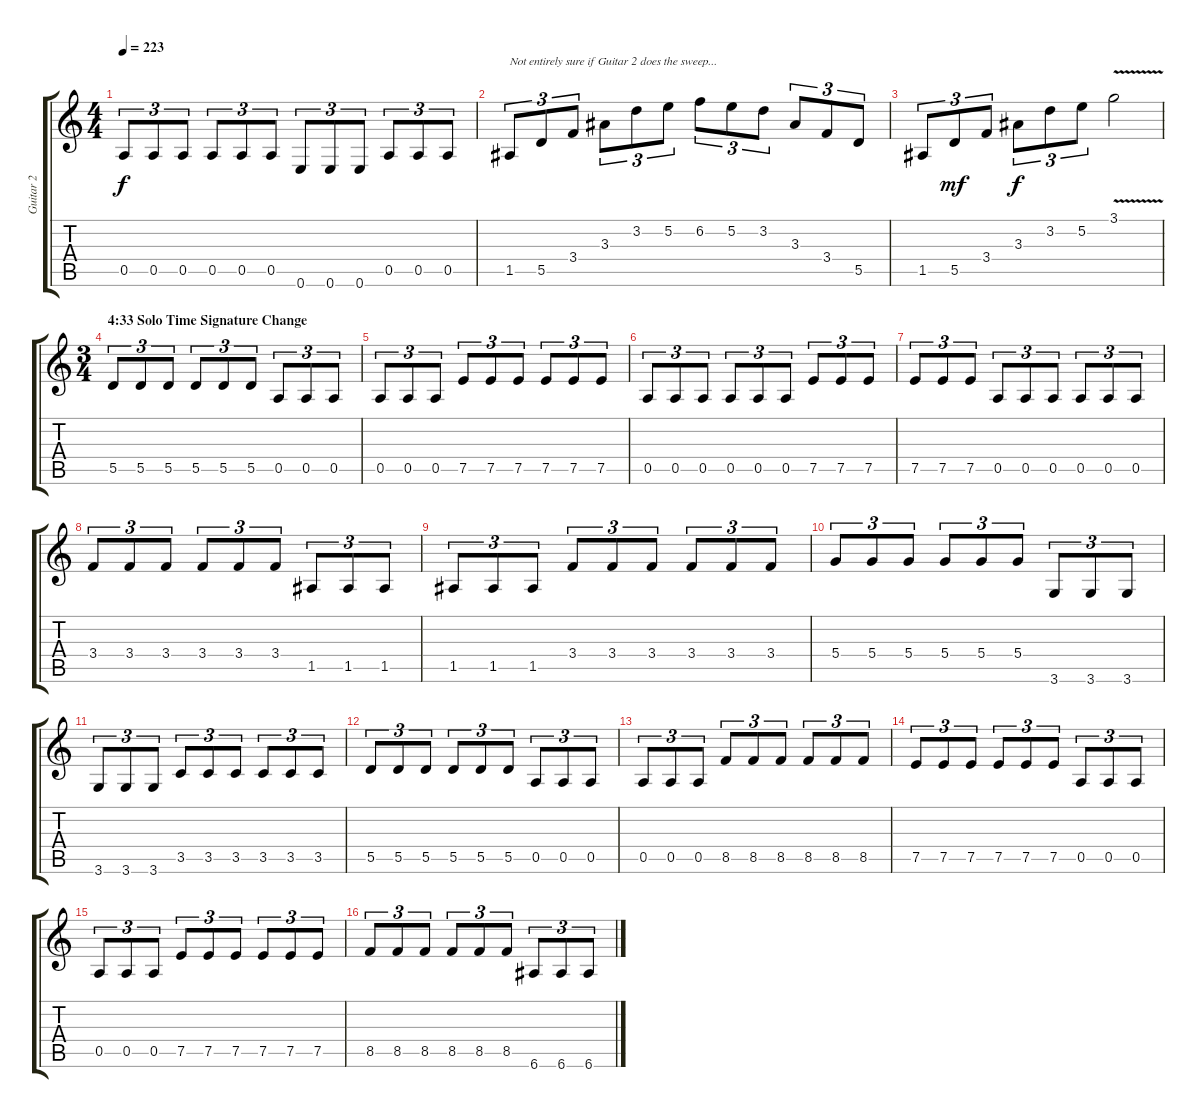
\track ("Guitar 2" "Guitar 2") {instrument distortionguitar}
\staff {score tabs}
\tuning (E4 B3 G3 D3 A2 E2) {hide}
\ts (4 4)
\tempo 223
\clef g2
\ks c
0.5.8{tu (3 2) dy f} 0.5.8{tu (3 2)} 0.5.8{tu (3 2)} 0.5.8{tu (3 2)} 0.5.8{tu (3 2)} 0.5.8{tu (3 2)} 0.6.8{tu (3 2)} 0.6.8{tu (3 2)} 0.6.8{tu (3 2)} 0.5.8{tu (3 2)} 0.5.8{tu (3 2)} 0.5.8{tu (3 2)} |
1.5.8{tu (3 2) txt "Not entirely sure if Guitar 2 does the sweep..."} 5.5.8{tu (3 2)} 3.4.8{tu (3 2)} 3.3.8{tu (3 2)} 3.2.8{tu (3 2)} 5.2.8{tu (3 2)} 6.2.8{tu (3 2)} 5.2.8{tu (3 2)} 3.2.8{tu (3 2)} 3.3.8{tu (3 2)} 3.4.8{tu (3 2)} 5.5.8{tu (3 2)} |
1.5.8{tu (3 2)} 5.5.8{tu (3 2) dy mf} 3.4.8{tu (3 2)} 3.3.8{tu (3 2) dy f} 3.2.8{tu (3 2)} 5.2.8{tu (3 2)} 3.1{v}.2 |
\ts (3 4)
\section ("" "4:33 Solo Time Signature Change")
5.5.8{tu (3 2)} 5.5.8{tu (3 2)} 5.5.8{tu (3 2)} 5.5.8{tu (3 2)} 5.5.8{tu (3 2)} 5.5.8{tu (3 2)} 0.5.8{tu (3 2)} 0.5.8{tu (3 2)} 0.5.8{tu (3 2)} |
0.5.8{tu (3 2)} 0.5.8{tu (3 2)} 0.5.8{tu (3 2)} 7.5.8{tu (3 2)} 7.5.8{tu (3 2)} 7.5.8{tu (3 2)} 7.5.8{tu (3 2)} 7.5.8{tu (3 2)} 7.5.8{tu (3 2)} |
0.5.8{tu (3 2)} 0.5.8{tu (3 2)} 0.5.8{tu (3 2)} 0.5.8{tu (3 2)} 0.5.8{tu (3 2)} 0.5.8{tu (3 2)} 7.5.8{tu (3 2)} 7.5.8{tu (3 2)} 7.5.8{tu (3 2)} |
7.5.8{tu (3 2)} 7.5.8{tu (3 2)} 7.5.8{tu (3 2)} 0.5.8{tu (3 2)} 0.5.8{tu (3 2)} 0.5.8{tu (3 2)} 0.5.8{tu (3 2)} 0.5.8{tu (3 2)} 0.5.8{tu (3 2)} |
3.4.8{tu (3 2)} 3.4.8{tu (3 2)} 3.4.8{tu (3 2)} 3.4.8{tu (3 2)} 3.4.8{tu (3 2)} 3.4.8{tu (3 2)} 1.5.8{tu (3 2)} 1.5.8{tu (3 2)} 1.5.8{tu (3 2)} |
1.5.8{tu (3 2)} 1.5.8{tu (3 2)} 1.5.8{tu (3 2)} 3.4.8{tu (3 2)} 3.4.8{tu (3 2)} 3.4.8{tu (3 2)} 3.4.8{tu (3 2)} 3.4.8{tu (3 2)} 3.4.8{tu (3 2)} |
5.4.8{tu (3 2)} 5.4.8{tu (3 2)} 5.4.8{tu (3 2)} 5.4.8{tu (3 2)} 5.4.8{tu (3 2)} 5.4.8{tu (3 2)} 3.6.8{tu (3 2)} 3.6.8{tu (3 2)} 3.6.8{tu (3 2)} |
3.6.8{tu (3 2)} 3.6.8{tu (3 2)} 3.6.8{tu (3 2)} 3.5.8{tu (3 2)} 3.5.8{tu (3 2)} 3.5.8{tu (3 2)} 3.5.8{tu (3 2)} 3.5.8{tu (3 2)} 3.5.8{tu (3 2)} |
5.5.8{tu (3 2)} 5.5.8{tu (3 2)} 5.5.8{tu (3 2)} 5.5.8{tu (3 2)} 5.5.8{tu (3 2)} 5.5.8{tu (3 2)} 0.5.8{tu (3 2)} 0.5.8{tu (3 2)} 0.5.8{tu (3 2)} |
0.5.8{tu (3 2)} 0.5.8{tu (3 2)} 0.5.8{tu (3 2)} 8.5.8{tu (3 2)} 8.5.8{tu (3 2)} 8.5.8{tu (3 2)} 8.5.8{tu (3 2)} 8.5.8{tu (3 2)} 8.5.8{tu (3 2)} |
7.5.8{tu (3 2)} 7.5.8{tu (3 2)} 7.5.8{tu (3 2)} 7.5.8{tu (3 2)} 7.5.8{tu (3 2)} 7.5.8{tu (3 2)} 0.5.8{tu (3 2)} 0.5.8{tu (3 2)} 0.5.8{tu (3 2)} |
0.5.8{tu (3 2)} 0.5.8{tu (3 2)} 0.5.8{tu (3 2)} 7.5.8{tu (3 2)} 7.5.8{tu (3 2)} 7.5.8{tu (3 2)} 7.5.8{tu (3 2)} 7.5.8{tu (3 2)} 7.5.8{tu (3 2)} |
8.5.8{tu (3 2)} 8.5.8{tu (3 2)} 8.5.8{tu (3 2)} 8.5.8{tu (3 2)} 8.5.8{tu (3 2)} 8.5.8{tu (3 2)} 6.6.8{tu (3 2)} 6.6.8{tu (3 2)} 6.6.8{tu (3 2)}
